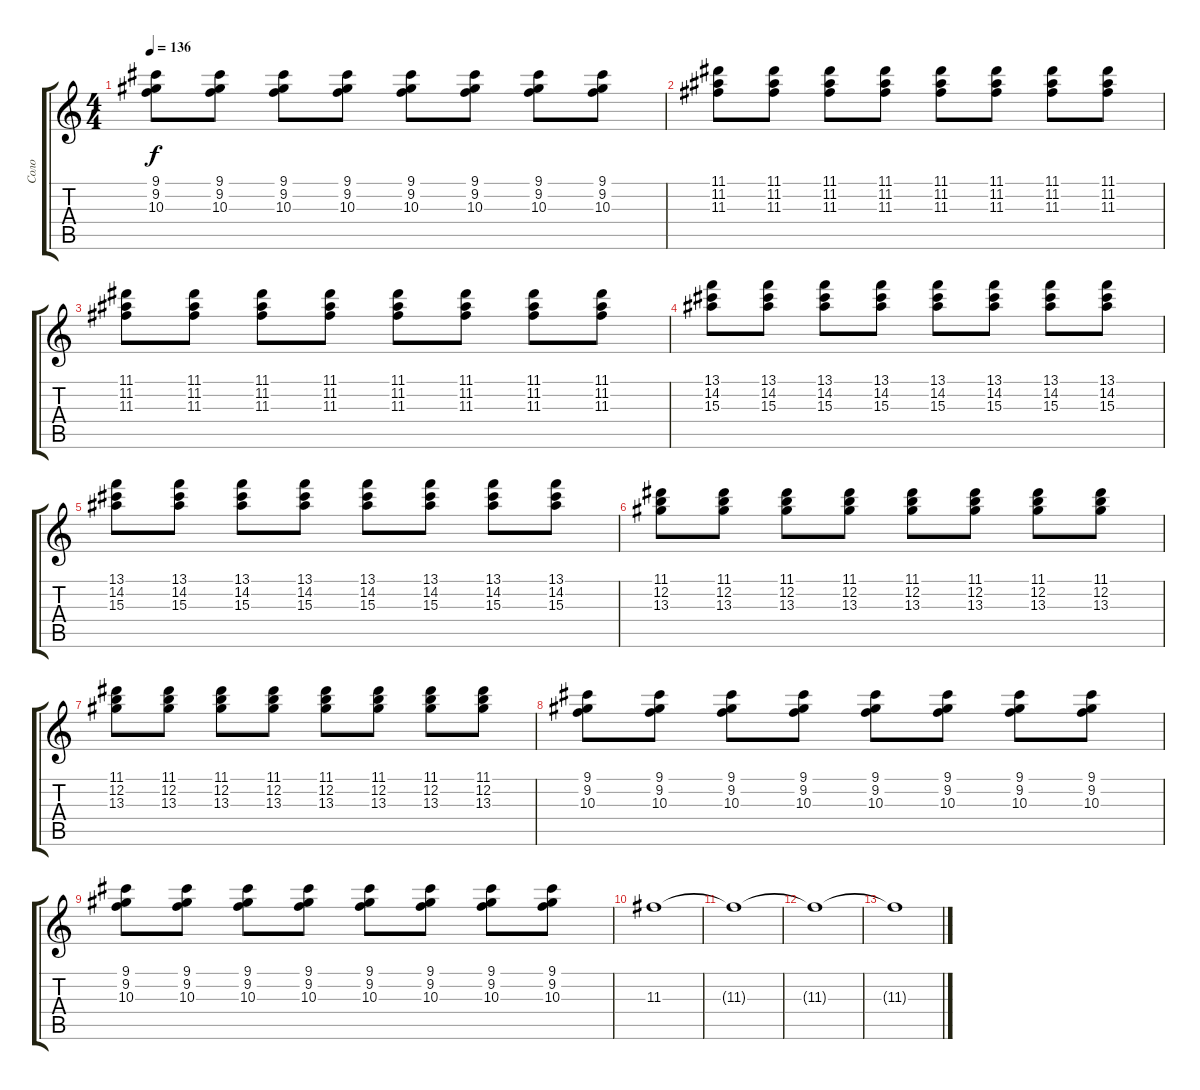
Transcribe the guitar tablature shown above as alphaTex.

\track ("Соло" "Соло") {instrument electricguitarclean}
\staff {score tabs}
\tuning (E4 B3 G3 D3 A2 E2) {hide}
\ts (4 4)
\tempo 136
\clef g2
\ks c
(9.1 9.2 10.3).8{dy f} (9.1 9.2 10.3).8 (9.1 9.2 10.3).8 (9.1 9.2 10.3).8 (9.1 9.2 10.3).8 (9.1 9.2 10.3).8 (9.1 9.2 10.3).8 (9.1 9.2 10.3).8 |
(11.1 11.2 11.3).8{instrument electricguitarclean} (11.1 11.2 11.3).8 (11.1 11.2 11.3).8 (11.1 11.2 11.3).8 (11.1 11.2 11.3).8 (11.1 11.2 11.3).8 (11.1 11.2 11.3).8 (11.1 11.2 11.3).8 |
(11.1 11.2 11.3).8 (11.1 11.2 11.3).8 (11.1 11.2 11.3).8 (11.1 11.2 11.3).8 (11.1 11.2 11.3).8 (11.1 11.2 11.3).8 (11.1 11.2 11.3).8 (11.1 11.2 11.3).8 |
(13.1 14.2 15.3).8 (13.1 14.2 15.3).8 (13.1 14.2 15.3).8 (13.1 14.2 15.3).8 (13.1 14.2 15.3).8 (13.1 14.2 15.3).8 (13.1 14.2 15.3).8 (13.1 14.2 15.3).8 |
(13.1 14.2 15.3).8 (13.1 14.2 15.3).8 (13.1 14.2 15.3).8 (13.1 14.2 15.3).8 (13.1 14.2 15.3).8 (13.1 14.2 15.3).8 (13.1 14.2 15.3).8 (13.1 14.2 15.3).8 |
(11.1 12.2 13.3).8 (11.1 12.2 13.3).8 (11.1 12.2 13.3).8 (11.1 12.2 13.3).8 (11.1 12.2 13.3).8 (11.1 12.2 13.3).8 (11.1 12.2 13.3).8 (11.1 12.2 13.3).8 |
(11.1 12.2 13.3).8 (11.1 12.2 13.3).8 (11.1 12.2 13.3).8 (11.1 12.2 13.3).8 (11.1 12.2 13.3).8 (11.1 12.2 13.3).8 (11.1 12.2 13.3).8 (11.1 12.2 13.3).8 |
(9.1 9.2 10.3).8 (9.1 9.2 10.3).8 (9.1 9.2 10.3).8 (9.1 9.2 10.3).8 (9.1 9.2 10.3).8 (9.1 9.2 10.3).8 (9.1 9.2 10.3).8 (9.1 9.2 10.3).8 |
(9.1 9.2 10.3).8 (9.1 9.2 10.3).8 (9.1 9.2 10.3).8 (9.1 9.2 10.3).8 (9.1 9.2 10.3).8 (9.1 9.2 10.3).8 (9.1 9.2 10.3).8 (9.1 9.2 10.3).8 |
11.3.1{instrument overdrivenguitar} |
11.3{t}.1 |
11.3{t}.1 |
11.3{t}.1
